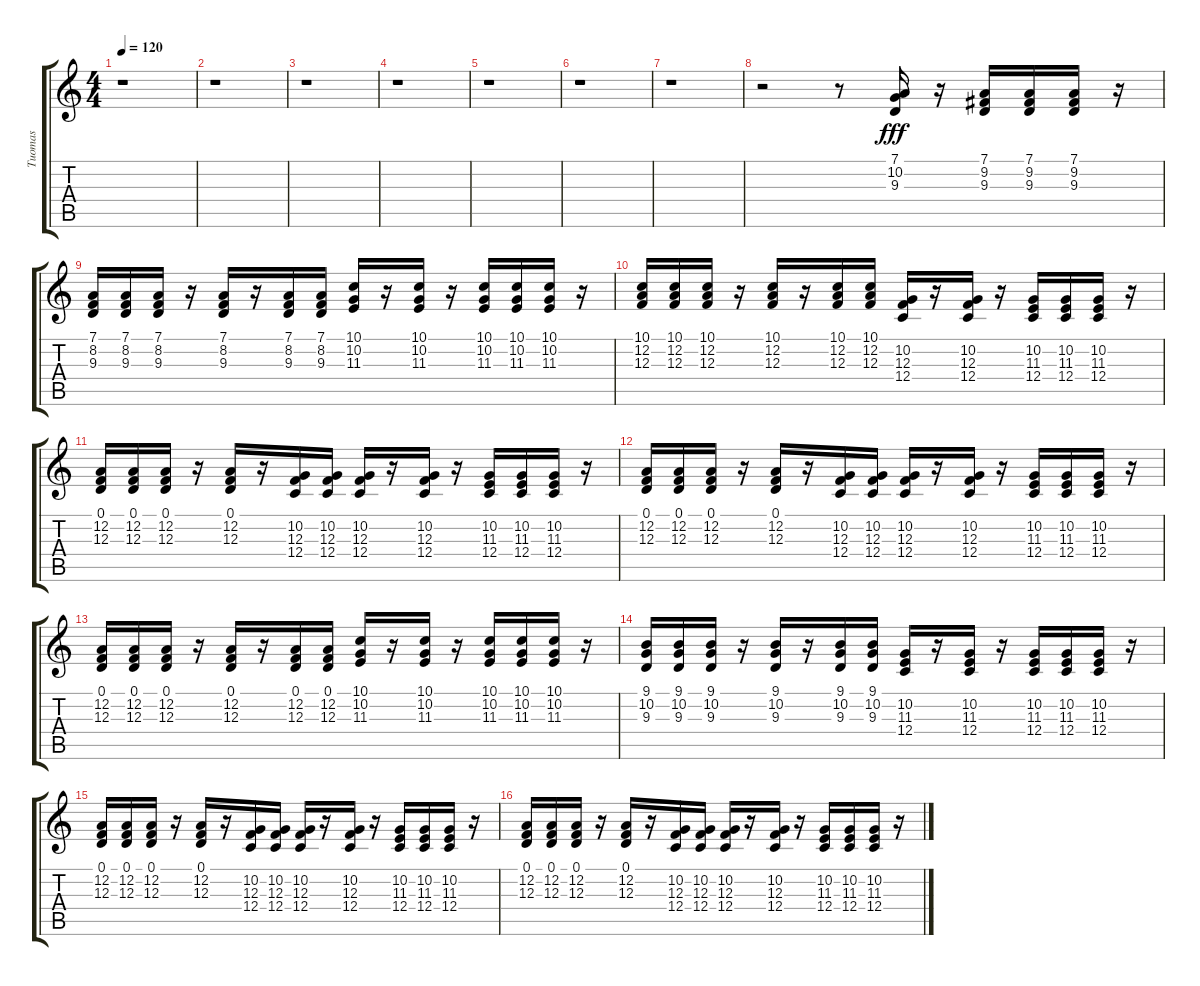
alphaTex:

\track ("Tuomas" "Tuomas") {instrument stringensemble1}
\staff {score tabs}
\tuning (D4 A3 F3 C3 G2 D2) {hide}
\ts (4 4)
\tempo 120
\clef g2
\ks c
r.1{dy fff instrument stringensemble1} |
r.1 |
r.1 |
r.1 |
r.1 |
r.1 |
r.1 |
r.2 r.8 (7.1 10.2 9.3).16 r.16 (7.1 9.2 9.3).16 (7.1 9.2 9.3).16 (7.1 9.2 9.3).16 r.16 |
(7.1 8.2 9.3).16 (7.1 8.2 9.3).16 (7.1 8.2 9.3).16 r.16 (7.1 8.2 9.3).16 r.16 (7.1 8.2 9.3).16 (7.1 8.2 9.3).16 (10.1 10.2 11.3).16 r.16 (10.1 10.2 11.3).16 r.16 (10.1 10.2 11.3).16 (10.1 10.2 11.3).16 (10.1 10.2 11.3).16 r.16 |
(10.1 12.2 12.3).16 (10.1 12.2 12.3).16 (10.1 12.2 12.3).16 r.16 (10.1 12.2 12.3).16 r.16 (10.1 12.2 12.3).16 (10.1 12.2 12.3).16 (10.2 12.3 12.4).16 r.16 (10.2 12.3 12.4).16 r.16 (10.2 11.3 12.4).16 (10.2 11.3 12.4).16 (10.2 11.3 12.4).16 r.16 |
(0.1 12.2 12.3).16 (0.1 12.2 12.3).16 (0.1 12.2 12.3).16 r.16 (0.1 12.2 12.3).16 r.16 (10.2 12.3 12.4).16 (10.2 12.3 12.4).16 (10.2 12.3 12.4).16 r.16 (10.2 12.3 12.4).16 r.16 (10.2 11.3 12.4).16 (10.2 11.3 12.4).16 (10.2 11.3 12.4).16 r.16 |
(0.1 12.2 12.3).16 (0.1 12.2 12.3).16 (0.1 12.2 12.3).16 r.16 (0.1 12.2 12.3).16 r.16 (10.2 12.3 12.4).16 (10.2 12.3 12.4).16 (10.2 12.3 12.4).16 r.16 (10.2 12.3 12.4).16 r.16 (10.2 11.3 12.4).16 (10.2 11.3 12.4).16 (10.2 11.3 12.4).16 r.16 |
(0.1 12.2 12.3).16 (0.1 12.2 12.3).16 (0.1 12.2 12.3).16 r.16 (0.1 12.2 12.3).16 r.16 (0.1 12.2 12.3).16 (0.1 12.2 12.3).16 (10.1 10.2 11.3).16 r.16 (10.1 10.2 11.3).16 r.16 (10.1 10.2 11.3).16 (10.1 10.2 11.3).16 (10.1 10.2 11.3).16 r.16 |
(9.1 10.2 9.3).16 (9.1 10.2 9.3).16 (9.1 10.2 9.3).16 r.16 (9.1 10.2 9.3).16 r.16 (9.1 10.2 9.3).16 (9.1 10.2 9.3).16 (10.2 11.3 12.4).16 r.16 (10.2 11.3 12.4).16 r.16 (10.2 11.3 12.4).16 (10.2 11.3 12.4).16 (10.2 11.3 12.4).16 r.16 |
(0.1 12.2 12.3).16 (0.1 12.2 12.3).16 (0.1 12.2 12.3).16 r.16 (0.1 12.2 12.3).16 r.16 (10.2 12.3 12.4).16 (10.2 12.3 12.4).16 (10.2 12.3 12.4).16 r.16 (10.2 12.3 12.4).16 r.16 (10.2 11.3 12.4).16 (10.2 11.3 12.4).16 (10.2 11.3 12.4).16 r.16 |
(0.1 12.2 12.3).16 (0.1 12.2 12.3).16 (0.1 12.2 12.3).16 r.16 (0.1 12.2 12.3).16 r.16 (10.2 12.3 12.4).16 (10.2 12.3 12.4).16 (10.2 12.3 12.4).16 r.16 (10.2 12.3 12.4).16 r.16 (10.2 11.3 12.4).16 (10.2 11.3 12.4).16 (10.2 11.3 12.4).16 r.16
